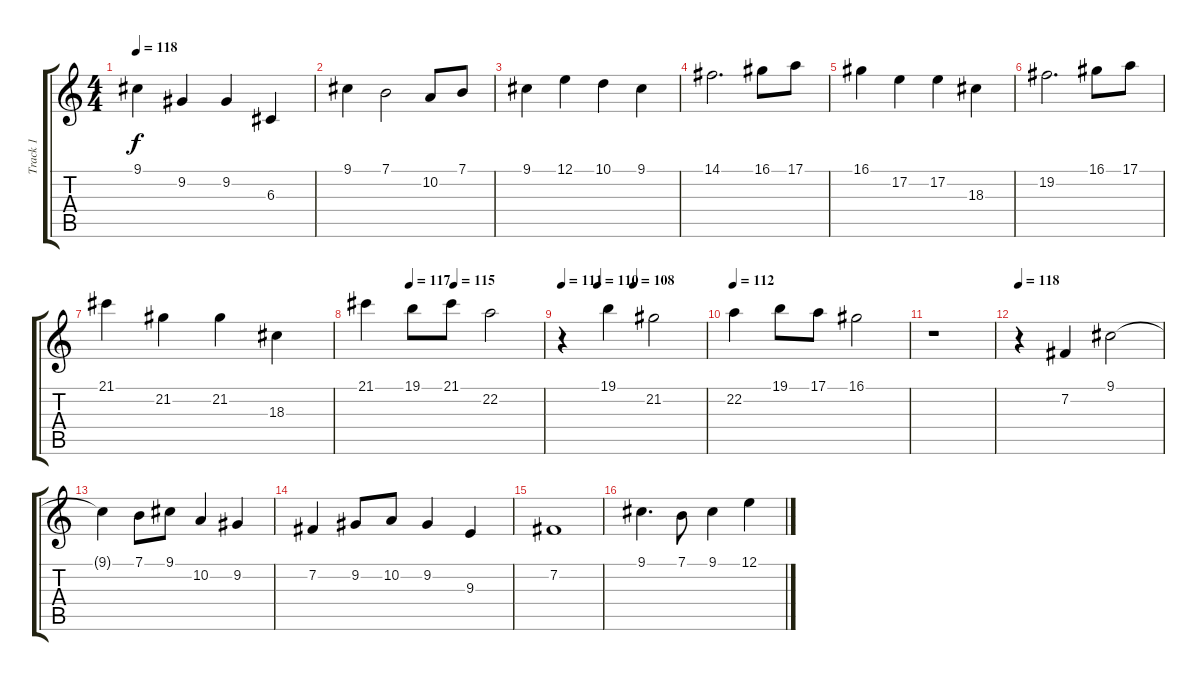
\track ("Track 1" "Track 1") {instrument fx5brightness}
\staff {score tabs}
\tuning (E4 B3 G3 D3 A2 E2) {hide}
\ts (4 4)
\tempo 118
\clef g2
\ks c
9.1.4{dy f} 9.2.4 9.2.4 6.3.4 |
9.1.4 7.1.2 10.2.8 7.1.8 |
9.1.4 12.1.4 10.1.4 9.1.4 |
14.1.2{d} 16.1.8 17.1.8 |
16.1.4 17.2.4 17.2.4 18.3.4 |
19.2.2{d} 16.1.8 17.1.8 |
21.1.4 21.2.4 21.2.4 18.3.4 |
\tempo (117 0.25)
\tempo (115 0.5)
21.1.4 19.1.8 21.1.8 22.2.2 |
\tempo 111
\tempo (110 0.25)
\tempo (108 0.5)
r.4 19.1.4 21.2.2 |
\tempo 112
22.2.4 19.1.8 17.1.8 16.1.2 |
r.1 |
\tempo 118
r.4 7.2.4 9.1.2 |
9.1{t}.4 7.1.8 9.1.8 10.2.4 9.2.4 |
7.2.4 9.2.8 10.2.8 9.2.4 9.3.4 |
7.2.1 |
9.1.4{d} 7.1.8 9.1.4 12.1.4
